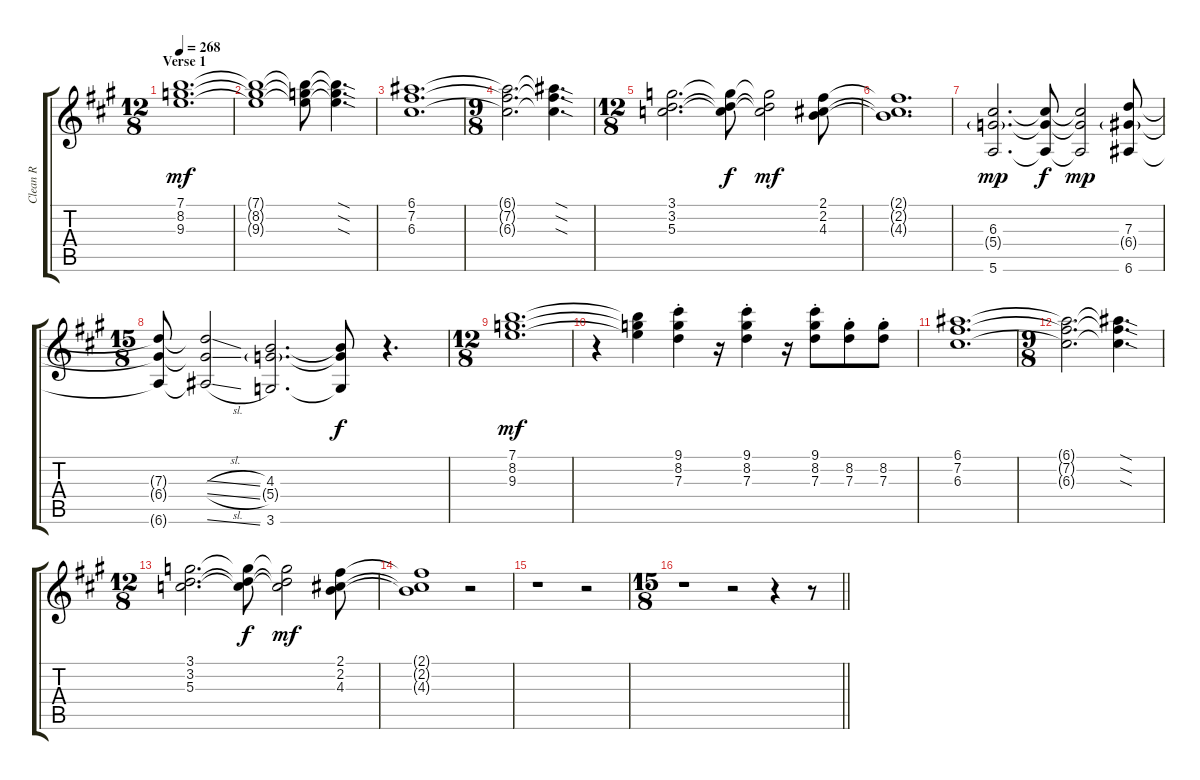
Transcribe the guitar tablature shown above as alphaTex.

\track ("Clean R" "Clean R") {instrument electricguitarjazz}
\staff {score tabs}
\tuning (E4 B3 G3 D3 A2 E2) {hide}
\ts (12 8)
\section ("" "Verse 1")
\tempo 268
\clef g2
\ks a
(7.1 8.2 9.3).1{d dy mf} |
(7.1{t} 8.2{t} 9.3{t}).1 (7.1{t} 8.2{t} 9.3{t}).8 (7.1{sod t} 8.2{sod t} 9.3{sod t}).4{d} |
(6.1 7.2 6.3).1{d} |
\ts (9 8)
(6.1{t} 7.2{t} 6.3{t}).2{d} (6.1{sod t} 7.2{sod t} 6.3{sod t}).4{d} |
\ts (12 8)
(3.1 3.2 5.3).2{d} (3.1{t} 3.2{t} 5.3{t}).8{dy f} (3.1{t} 3.2{t} 5.3{t}).2{dy mf} (2.1 2.2 4.3).8 |
(2.1{t} 2.2{t} 4.3{t}).1{d} |
(6.3 5.4{g} 5.6).2{d dy mp} (6.3{t} 5.4{t} 5.6{t}).8{dy f} (6.3{t} 5.4{t} 5.6{t}).2{dy mp} (7.3 6.4{g} 6.6).8 |
\ts (15 8)
(7.3{t} 6.4{t} 6.6{t}).8 (7.3{sl t} 6.4{sl t} 6.6{sl t}).2 (4.3 5.4{g} 3.6).2{d} (4.3{t} 5.4{t} 3.6{t}).8{dy f} r.4{d} |
\ts (12 8)
(7.1 8.2 9.3).1{d dy mf} |
r.4 (7.1{t} 8.2{t} 9.3{t}).4 (9.1{st} 8.2{st} 7.3{st}).4 r.16 (9.1{st} 8.2{st} 7.3{st}).4 r.16 (9.1{st} 8.2{st} 7.3{st}).8 (8.2{st} 7.3{st}).8 (8.2{st} 7.3{st}).8 |
(6.1 7.2 6.3).1{d} |
\ts (9 8)
(6.1{t} 7.2{t} 6.3{t}).2{d} (6.1{sod t} 7.2{sod t} 6.3{sod t}).4{d} |
\ts (12 8)
(3.1 3.2 5.3).2{d} (3.1{t} 3.2{t} 5.3{t}).8{dy f} (3.1{t} 3.2{t} 5.3{t}).2{dy mf} (2.1 2.2 4.3).8 |
(2.1{t} 2.2{t} 4.3{t}).1 r.2 |
r.1 r.2 |
\ts (15 8)
\barLineRight lightlight
r.1 r.2 r.4 r.8
